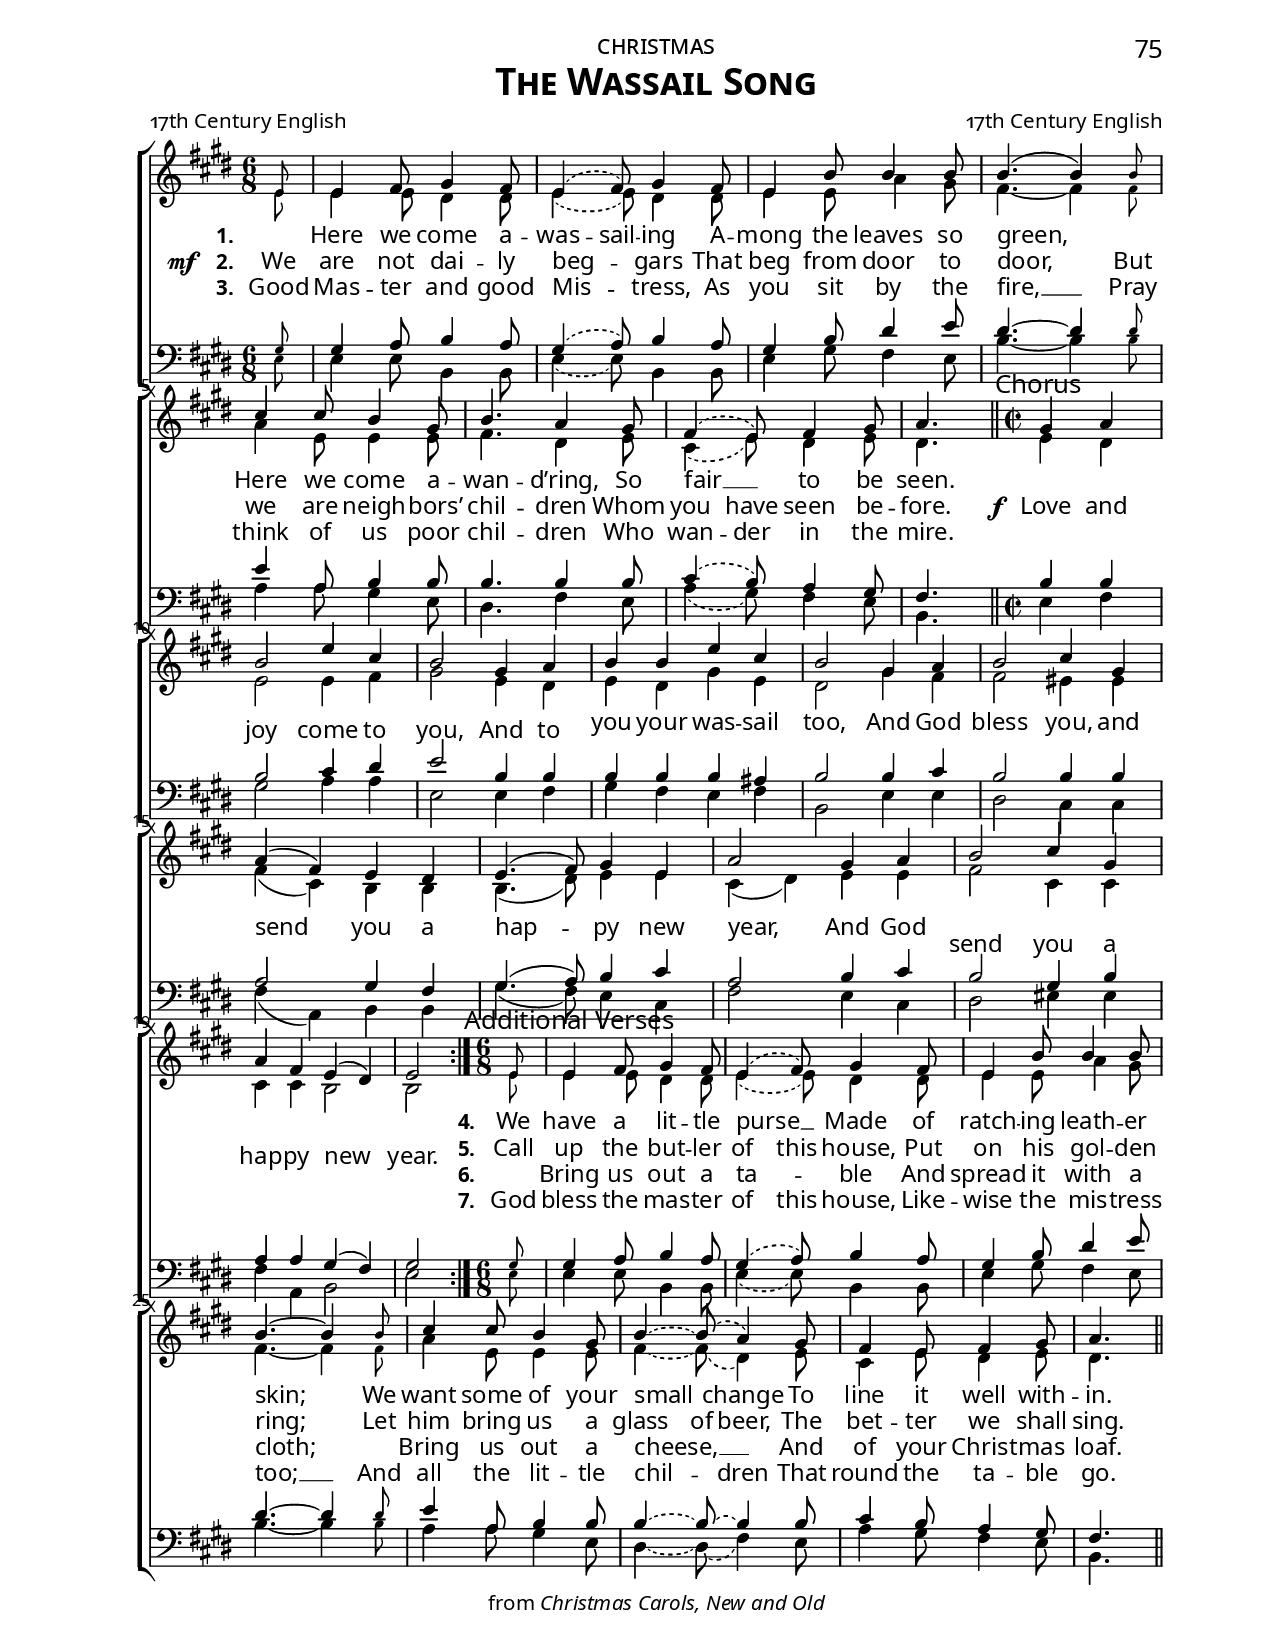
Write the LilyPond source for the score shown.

\version "2.14.2"
\include "util.ly"
\header {
  title = \markup{\override #'(font-name . "Garamond Premier Pro Semibold"){ \abs-fontsize #18 \smallCapsOldStyle"The Wassail Song"}}
  poet = \markup\oldStyleNum"17th Century English"
  composer = \markup\oldStyleNum"17th Century English"
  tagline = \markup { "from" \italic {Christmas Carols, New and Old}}
}
\paper {
  paper-height = 11\in
  paper-width = 8.5\in
  indent = 0\in
  %system-system-spacing = #'((basic-distance . 10) (padding . 0))
  system-system-spacing =
    #'((basic-distance . 0)
       (minimum-distance . 0)
       (padding . -20)
       (stretchability . 100))
  ragged-last-bottom = ##f
  ragged-bottom = ##f
  two-sided = ##t
  inner-margin = 1\in
  outer-margin = 0.75\in
  top-margin = 0.26\in
  bottom-margin = 0.25\in
  first-page-number = #075
  print-first-page-number = ##t
  headerLine = \markup{\override #'(font-name . "Garamond Premier Pro") \smallCapsOldStyle"christmas"}
  oddHeaderMarkup = \markup\fill-line{
     \override #'(font-name . "Garamond Premier Pro")\abs-fontsize #12.5
     \combine 
        \fill-line{"" \on-the-fly #print-page-number-check-first
        \oldStylePageNum""
        }
        \fill-line{\headerLine}
  }
  evenHeaderMarkup = \markup {
     \override #'(font-name . "Garamond Premier Pro")\abs-fontsize #12.5
     \combine
        \on-the-fly #print-page-number-check-first
        \oldStylePageNum""
        \fill-line{\headerLine}
  }
}
#(set-global-staff-size 18) \paper{ #(define fonts (make-pango-font-tree "Garamond Premier Pro" "Garamond Premier Pro" "Garamond Premier Pro" (/ 18 20))) }
global = {
  \key e \major
  \time 6/8
  \override DynamicLineSpanner #'staff-padding = #0.0
  \override DynamicLineSpanner #'Y-extent = #'(-1 . 1)
}

sopMusic = \relative c' {
  \time 6/8
  \partial 8 \teeny e8 | \normalsize
  e4 fis8 gis4 fis8 |
  \slurDashed e4( fis8) gis4 fis8 |
  e4 b'8 b4 b8 |
  
  \slurSolid b4.( b4) \bar""
  \teeny b8 | \normalsize
  cis4 cis8 b4 gis8 |
  b4. a4 gis8 |
  \slurDashed fis4( e8) fis4 gis8 |
  \partial 4. a4. \bar "||"
  
  \time 2/2
  \once \override Score.RehearsalMark #'self-alignment-X = #LEFT
  \mark "Chorus"
  \partial 2 gis4 a |
  b2 e4 cis |
  b2 gis4 a |
  b b e cis |
  b2 gis4 a |
  b2 cis4 gis |
  
  \slurSolid a( fis) e dis |
  e4.( fis8) gis4 e |
  a2 gis4 a |
  b2 cis4 gis |
  a fis e( dis) |
  \partial 2 e2 \bar ":|" 
  
  
  
  \time 6/8 
  \once \override Score.RehearsalMark #'self-alignment-X = #LEFT
  \mark "Additional Verses"
  \partial 8 \teeny e8 | \normalsize
  e4 fis8 gis4 fis8 |
  \slurDashed e4( fis8) gis4 fis8 |
  e4 b'8 b4 b8 |
  
  \slurSolid b4.~ \slurDashed b4) | \bar""
  \teeny b8 | \normalsize
  cis4 cis8 b4 gis8 |
  \tieDashed b4~ b8( a4) gis8 |
  fis4 e8 fis4 gis8 |
  \partial 4. a4. \bar "||"
}
sopWords = \lyricmode {
  
}

altoMusic = \relative c' {
  \time 6/8
  \teeny e8 | \normalsize
  e4 e8 dis4 dis8 |
  \slurDashed e4( e8) dis4 dis8 |
  e4 e8 a4 gis8 |
  
  fis4.~ fis4 \teeny fis8 | \normalsize
  a4 e8 e4 e8 |
  \slurSolid fis4. dis4 e8 |
  \slurDashed cis4( e8) dis4 e8 |
  dis4. \bar "||"
  
  
  e4 dis |
  e2 e4 fis |
  gis2 e4 dis |
  e dis gis e |
  dis2 gis4 fis |
  fis2 eis4 eis |
  
  \slurSolid fis( cis) b b |
  b4.( dis8) e4 e |
  cis( dis) e e |
  fis2 cis4 cis |
  cis cis b2 |
  b2 \bar ":|"
  
  
  
  
  \time 6/8 
  \teeny e8 | \normalsize
  e4 e8 dis4 dis8 |
  \slurDashed e4( e8) dis4 dis8 |
  e4 e8 a4 gis8 |
  
  fis4.~ fis4 \teeny fis8 | \normalsize
  a4 e8 e4 e8 |
  \tieDashed fis4~ fis8( dis4) e8 |
  cis4 e8 dis4 e8 |
  dis4. \bar "||"
}
dropLyrics =
{
    \override LyricText #'extra-offset = #'(0 . -1.8)
    \override LyricHyphen #'extra-offset = #'(0 . -1.8)
    \override LyricExtender #'extra-offset = #'(0 . -1.8)
}

raiseLyrics =
{
    \revert LyricText #'extra-offset
    \revert LyricHyphen #'extra-offset
    \revert LyricExtender #'extra-offset
}
altoWords = {
  \dropLyricsIX
  \lyricmode {
    \set stanza = #"1. "
    \set ignoreMelismata = ##t
    _ Here we come a -- was -- sail -- ing A -- mong the leaves so green, _ _
    Here we come a -- wan -- d’ring, So fair __ _ to be seen.
    
    \unset ignoreMelismata
    \repeat unfold 34\skip1
    \set stanza = #"4. "
    \set ignoreMelismata = ##t
    We have a lit -- tle purse __ _ Made of ratch -- ing leath -- er skin; _
    We want some of your small _ change To line it well with -- in.
  }
}
altoWordsII = {
  \dropLyricsIX
  \set stanza = \markup{\dynamic"mf  " "2. "}
  \lyricmode {
    \set ignoreMelismata = ##t
    We are not dai -- ly beg -- _ gars That beg from door to door, _
    But we are neigh -- bors’ chil -- dren Whom you have seen be -- fore.
    \unset ignoreMelismata
  }
  \set stanza = \markup\dynamic"f "
  \lyricmode {
    \set associatedVoice = "altos"
    Love and joy come to you, And to
    \raiseLyrics
    you your was -- sail too,
    And God bless you, and send you a hap -- py new
    year,
    \unset associatedVoice
    And God
    \dropLyrics
    send you a hap -- py new year.
    \dropLyricsIX
    
    \set stanza = #"5. "
    \set ignoreMelismata = ##t
    Call up the but -- ler of this house, Put on his gol -- den ring; _
    Let him bring us a glass of beer, The bet -- ter we shall sing.
  }
}
altoWordsIII = \lyricmode {
  \dropLyricsIX
  \set stanza = #"3. "
  \set ignoreMelismata = ##t
  Good Mas -- ter and good Mis -- _ tress, As you sit by the fire, __ _
  Pray think of us poor chil -- dren Who wan -- der in the mire.
  
  \repeat unfold 37\skip1
  \set stanza = #"6. "
  \set ignoreMelismata = ##t
  \skip1 Bring us out a ta -- _ ble And spread it with a cloth; _ _
  Bring us out a cheese, __ _ _ And of your Christ -- mas loaf.
}
altoWordsIV = \lyricmode {
  \dropLyricsIX
  \repeat unfold 59\skip1
  \set stanza = #"7. "
  \set ignoreMelismata = ##t
  God bless the mas -- ter of this house, Like -- wise the mis -- tress too; __ _
  And all the lit -- tle chil -- _ dren That round the ta -- ble go.
}
altoWordsV = \lyricmode {
}
altoWordsVI = \lyricmode {
}
altoWordsVII = \lyricmode {
}
tenorMusic = \relative c' {
  \time 6/8
  \teeny gis8 | \normalsize
  gis4 a8 b4 a8 |
  \slurDashed gis4( a8) b4 a8 |
  gis4 b8 dis4 e8 |
  
  dis4.~ dis4 \teeny dis8 | \normalsize
  e4 a,8 b4 b8 |
  b4. b4 b8 |
  cis4( b8) a4 gis8 |
  fis4. \bar "||" 
  
  
  b4 b |
  b2 cis4 dis |
  e2 b4 b |
  b b b ais |
  b2 b4 cis |
  b2 b4 b |
  
  a2 gis4 fis |
  \slurSolid gis4.( a8) b4 cis |
  a2 b4 cis |
  b2 gis4 b |
  a4 a gis( fis) |
  gis2 \bar ":|"
  
  
  
  
  \time 6/8 
  \teeny gis8 | \normalsize
  gis4 a8 b4 a8 |
  \slurDashed gis4( a8) b4 a8 |
  gis4 b8 dis4 e8 |
  
  dis4.~ dis4 \teeny dis8 | \normalsize
  e4 a,8 b4 b8 |
  \tieDashed b4~ b8~ b4 b8 |
  cis4 b8 a4 gis8 |
  fis4. \bar "||" 
}
tenorWords = \lyricmode {

}

bassMusic = \relative c {
  \time 6/8
  \teeny e8 | \normalsize
  e4 e8 b4 b8 |
  \slurDashed e4( e8) b4 b8 |
  e4 gis8 fis4 e8 |
  
  b'4.~ b4 \teeny b8 | \normalsize
  a4 a8 gis4 e8 |
  \slurSolid dis4. fis4 e8 |
  \slurDashed a4( gis8) fis4 e8 |
  b4. \bar "||"
  
  e4 fis |
  gis2 a4 a |
  e2 e4 fis |
  gis fis e fis |
  b,2 e4 e |
  dis2 cis4 cis |
  
  \slurSolid fis( a,) b b |
  gis'4.( fis8) e4 cis |
  fis2 e4 cis |
  dis2 eis4 eis |
  fis4 a, b2 |
  e2 \bar ":|"
  
  
  
  
  
  \time 6/8 
  \teeny e8 | \normalsize
  e4 e8 b4 b8 |
  \slurDashed e4( e8) b4 b8 |
  e4 gis8 fis4 e8 |
  
  b'4.~ b4 \teeny b8 | \normalsize
  a4 a8 gis4 e8 |
  \tieDashed dis4~ dis8( fis4) e8 |
  a4 gis8 fis4 e8 |
  b4. \bar "||"
}
bassWords = \lyricmode {

}

\score {
  <<
   \new ChoirStaff <<
%    \new Lyrics = sopranos \with { \override VerticalAxisGroup #'nonstaff-relatedstaff-spacing = #'((basic-distance . 1)) }
    \new Staff = women <<
      \new Voice = "sopranos" { \voiceOne << \global \sopMusic >> }
      \new Voice = "altos" { \voiceTwo << \global \altoMusic >> }
    >>
    \new Lyrics \with { alignAboveContext = #"women" \override VerticalAxisGroup #'nonstaff-relatedstaff-spacing = #'((basic-distance . 1))} \lyricsto "sopranos" \sopWords
    \new Lyrics = "altosVII"  \with { alignBelowContext = #"women" } \lyricsto "sopranos" \altoWordsVII
    \new Lyrics = "altosVI"  \with { alignBelowContext = #"women" } \lyricsto "sopranos" \altoWordsVI
    \new Lyrics = "altosV"  \with { alignBelowContext = #"women" } \lyricsto "sopranos" \altoWordsV
    \new Lyrics = "altosIV"  \with { alignBelowContext = #"women" } \lyricsto "sopranos" \altoWordsIV
    \new Lyrics = "altosIII"  \with { alignBelowContext = #"women" } \lyricsto "sopranos" \altoWordsIII
    \new Lyrics = "altosII"  \with { alignBelowContext = #"women" } \lyricsto "sopranos" \altoWordsII
    \new Lyrics = "altos"  \with { alignBelowContext = #"women" \override VerticalAxisGroup #'nonstaff-relatedstaff-spacing = #'((padding . -0.5)) } \lyricsto "sopranos" \altoWords
   \new Staff = men <<
      \clef bass
      \new Voice = "tenors" { \voiceOne << \global \tenorMusic >> }
      \new Voice = "basses" { \voiceTwo << \global \bassMusic >> }
    >>
    \new Lyrics \with { alignAboveContext = #"men" \override VerticalAxisGroup #'nonstaff-relatedstaff-spacing = #'((basic-distance . 1)) } \lyricsto "tenors" \tenorWords
    \new Lyrics \with { alignBelowContext = #"men" \override VerticalAxisGroup #'nonstaff-relatedstaff-spacing = #'((basic-distance . 1)) } \lyricsto "basses" \bassWords
  >>
%    \new PianoStaff << \new Staff { \new Voice { \pianoRH } } \new Staff { \clef "bass" \pianoLH } >>
  >>
  \layout {
  \context {
    \Lyrics
    \override LyricText #'font-size = #1.3
  }
%6.14 \context {  \Lyrics  \override LyricText #'font-size = #0.8 }
    \context {
      \Score
      %\override SpacingSpanner #'base-shortest-duration = #(ly:make-moment 1 8)
      %\override SpacingSpanner #'common-shortest-duration = #(ly:make-moment 1 4)
    }
    \context {
      % Remove all empty staves
      % \Staff \RemoveEmptyStaves \override VerticalAxisGroup #'remove-first = ##t
    }
    \context {
      \Lyrics
      \override LyricText #'X-offset = #center-on-word
    }
  }
}

